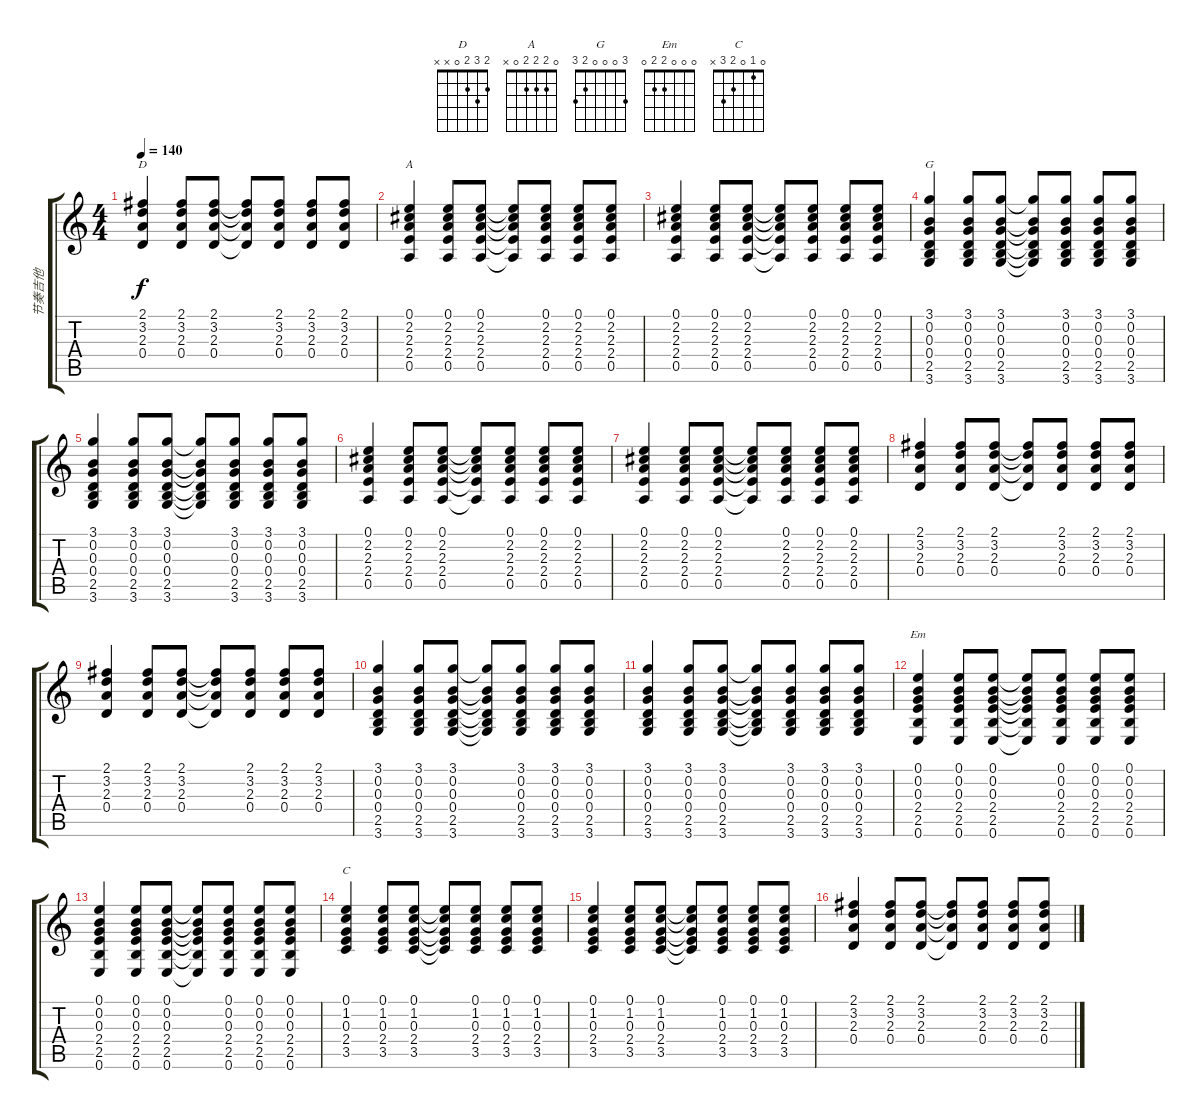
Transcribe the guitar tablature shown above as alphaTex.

\track ("节奏吉他" "节奏吉他") {instrument electricguitarclean}
\staff {score tabs}
\tuning (E4 B3 G3 D3 A2 E2) {hide}
\chord ("D" 2 3 2 0 x x)
\chord ("A" 0 2 2 2 0 x)
\chord ("G" 3 0 0 0 2 3)
\chord ("Em" 0 0 0 2 2 0)
\chord ("C" 0 1 0 2 3 x)
\ts (4 4)
\tempo 140
\clef g2
\ks c
(2.1 3.2 2.3 0.4).4{ch "D" dy f} (2.1 3.2 2.3 0.4).8 (2.1 3.2 2.3 0.4).8 (2.1{t} 3.2{t} 2.3{t} 0.4{t}).8 (2.1 3.2 2.3 0.4).8 (2.1 3.2 2.3 0.4).8 (2.1 3.2 2.3 0.4).8 |
(0.1 2.2 2.3 2.4 0.5).4{ch "A"} (0.1 2.2 2.3 2.4 0.5).8 (0.1 2.2 2.3 2.4 0.5).8 (0.1{t} 2.2{t} 2.3{t} 2.4{t} 0.5{t}).8 (0.1 2.2 2.3 2.4 0.5).8 (0.1 2.2 2.3 2.4 0.5).8 (0.1 2.2 2.3 2.4 0.5).8 |
(0.1 2.2 2.3 2.4 0.5).4 (0.1 2.2 2.3 2.4 0.5).8 (0.1 2.2 2.3 2.4 0.5).8 (0.1{t} 2.2{t} 2.3{t} 2.4{t} 0.5{t}).8 (0.1 2.2 2.3 2.4 0.5).8 (0.1 2.2 2.3 2.4 0.5).8 (0.1 2.2 2.3 2.4 0.5).8 |
(3.1 0.2 0.3 0.4 2.5 3.6).4{ch "G"} (3.1 0.2 0.3 0.4 2.5 3.6).8 (3.1 0.2 0.3 0.4 2.5 3.6).8 (3.1{t} 0.2{t} 0.3{t} 0.4{t} 2.5{t} 3.6{t}).8 (3.1 0.2 0.3 0.4 2.5 3.6).8 (3.1 0.2 0.3 0.4 2.5 3.6).8 (3.1 0.2 0.3 0.4 2.5 3.6).8 |
(3.1 0.2 0.3 0.4 2.5 3.6).4 (3.1 0.2 0.3 0.4 2.5 3.6).8 (3.1 0.2 0.3 0.4 2.5 3.6).8 (3.1{t} 0.2{t} 0.3{t} 0.4{t} 2.5{t} 3.6{t}).8 (3.1 0.2 0.3 0.4 2.5 3.6).8 (3.1 0.2 0.3 0.4 2.5 3.6).8 (3.1 0.2 0.3 0.4 2.5 3.6).8 |
(0.1 2.2 2.3 2.4 0.5).4 (0.1 2.2 2.3 2.4 0.5).8 (0.1 2.2 2.3 2.4 0.5).8 (0.1{t} 2.2{t} 2.3{t} 2.4{t} 0.5{t}).8 (0.1 2.2 2.3 2.4 0.5).8 (0.1 2.2 2.3 2.4 0.5).8 (0.1 2.2 2.3 2.4 0.5).8 |
(0.1 2.2 2.3 2.4 0.5).4 (0.1 2.2 2.3 2.4 0.5).8 (0.1 2.2 2.3 2.4 0.5).8 (0.1{t} 2.2{t} 2.3{t} 2.4{t} 0.5{t}).8 (0.1 2.2 2.3 2.4 0.5).8 (0.1 2.2 2.3 2.4 0.5).8 (0.1 2.2 2.3 2.4 0.5).8 |
(2.1 3.2 2.3 0.4).4 (2.1 3.2 2.3 0.4).8 (2.1 3.2 2.3 0.4).8 (2.1{t} 3.2{t} 2.3{t} 0.4{t}).8 (2.1 3.2 2.3 0.4).8 (2.1 3.2 2.3 0.4).8 (2.1 3.2 2.3 0.4).8 |
(2.1 3.2 2.3 0.4).4 (2.1 3.2 2.3 0.4).8 (2.1 3.2 2.3 0.4).8 (2.1{t} 3.2{t} 2.3{t} 0.4{t}).8 (2.1 3.2 2.3 0.4).8 (2.1 3.2 2.3 0.4).8 (2.1 3.2 2.3 0.4).8 |
(3.1 0.2 0.3 0.4 2.5 3.6).4 (3.1 0.2 0.3 0.4 2.5 3.6).8 (3.1 0.2 0.3 0.4 2.5 3.6).8 (3.1{t} 0.2{t} 0.3{t} 0.4{t} 2.5{t} 3.6{t}).8 (3.1 0.2 0.3 0.4 2.5 3.6).8 (3.1 0.2 0.3 0.4 2.5 3.6).8 (3.1 0.2 0.3 0.4 2.5 3.6).8 |
(3.1 0.2 0.3 0.4 2.5 3.6).4 (3.1 0.2 0.3 0.4 2.5 3.6).8 (3.1 0.2 0.3 0.4 2.5 3.6).8 (3.1{t} 0.2{t} 0.3{t} 0.4{t} 2.5{t} 3.6{t}).8 (3.1 0.2 0.3 0.4 2.5 3.6).8 (3.1 0.2 0.3 0.4 2.5 3.6).8 (3.1 0.2 0.3 0.4 2.5 3.6).8 |
(0.1 0.2 0.3 2.4 2.5 0.6).4{ch "Em"} (0.1 0.2 0.3 2.4 2.5 0.6).8 (0.1 0.2 0.3 2.4 2.5 0.6).8 (0.1{t} 0.2{t} 0.3{t} 2.4{t} 2.5{t} 0.6{t}).8 (0.1 0.2 0.3 2.4 2.5 0.6).8 (0.1 0.2 0.3 2.4 2.5 0.6).8 (0.1 0.2 0.3 2.4 2.5 0.6).8 |
(0.1 0.2 0.3 2.4 2.5 0.6).4 (0.1 0.2 0.3 2.4 2.5 0.6).8 (0.1 0.2 0.3 2.4 2.5 0.6).8 (0.1{t} 0.2{t} 0.3{t} 2.4{t} 2.5{t} 0.6{t}).8 (0.1 0.2 0.3 2.4 2.5 0.6).8 (0.1 0.2 0.3 2.4 2.5 0.6).8 (0.1 0.2 0.3 2.4 2.5 0.6).8 |
(0.1 1.2 0.3 2.4 3.5).4{ch "C"} (0.1 1.2 0.3 2.4 3.5).8 (0.1 1.2 0.3 2.4 3.5).8 (0.1{t} 1.2{t} 0.3{t} 2.4{t} 3.5{t}).8 (0.1 1.2 0.3 2.4 3.5).8 (0.1 1.2 0.3 2.4 3.5).8 (0.1 1.2 0.3 2.4 3.5).8 |
(0.1 1.2 0.3 2.4 3.5).4 (0.1 1.2 0.3 2.4 3.5).8 (0.1 1.2 0.3 2.4 3.5).8 (0.1{t} 1.2{t} 0.3{t} 2.4{t} 3.5{t}).8 (0.1 1.2 0.3 2.4 3.5).8 (0.1 1.2 0.3 2.4 3.5).8 (0.1 1.2 0.3 2.4 3.5).8 |
(2.1 3.2 2.3 0.4).4 (2.1 3.2 2.3 0.4).8 (2.1 3.2 2.3 0.4).8 (2.1{t} 3.2{t} 2.3{t} 0.4{t}).8 (2.1 3.2 2.3 0.4).8 (2.1 3.2 2.3 0.4).8 (2.1 3.2 2.3 0.4).8
